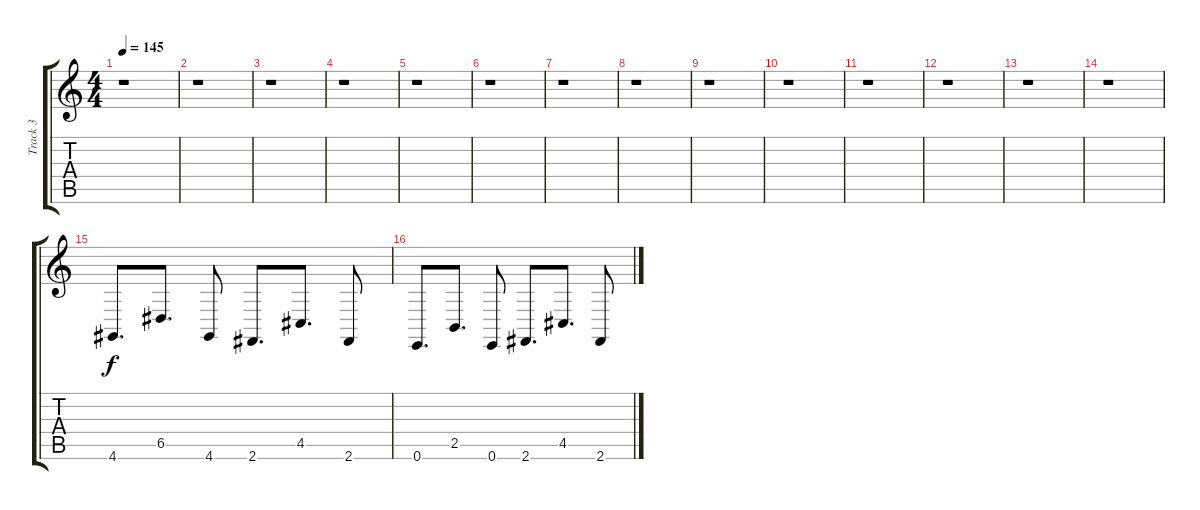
\track ("Track 3" "Track 3") {instrument lead2sawtooth}
\staff {score tabs}
\tuning (E4 B3 G3 D3 A2 E2) {hide}
\ts (4 4)
\tempo 145
\clef g2
\ks c
r.1{dy f} |
r.1 |
r.1 |
r.1 |
r.1 |
r.1 |
r.1 |
r.1 |
r.1 |
r.1 |
r.1 |
r.1 |
r.1 |
r.1 |
4.6.8{d} 6.5.8{d} 4.6.8 2.6.8{d} 4.5.8{d} 2.6.8 |
0.6.8{d} 2.5.8{d} 0.6.8 2.6.8{d} 4.5.8{d} 2.6.8
